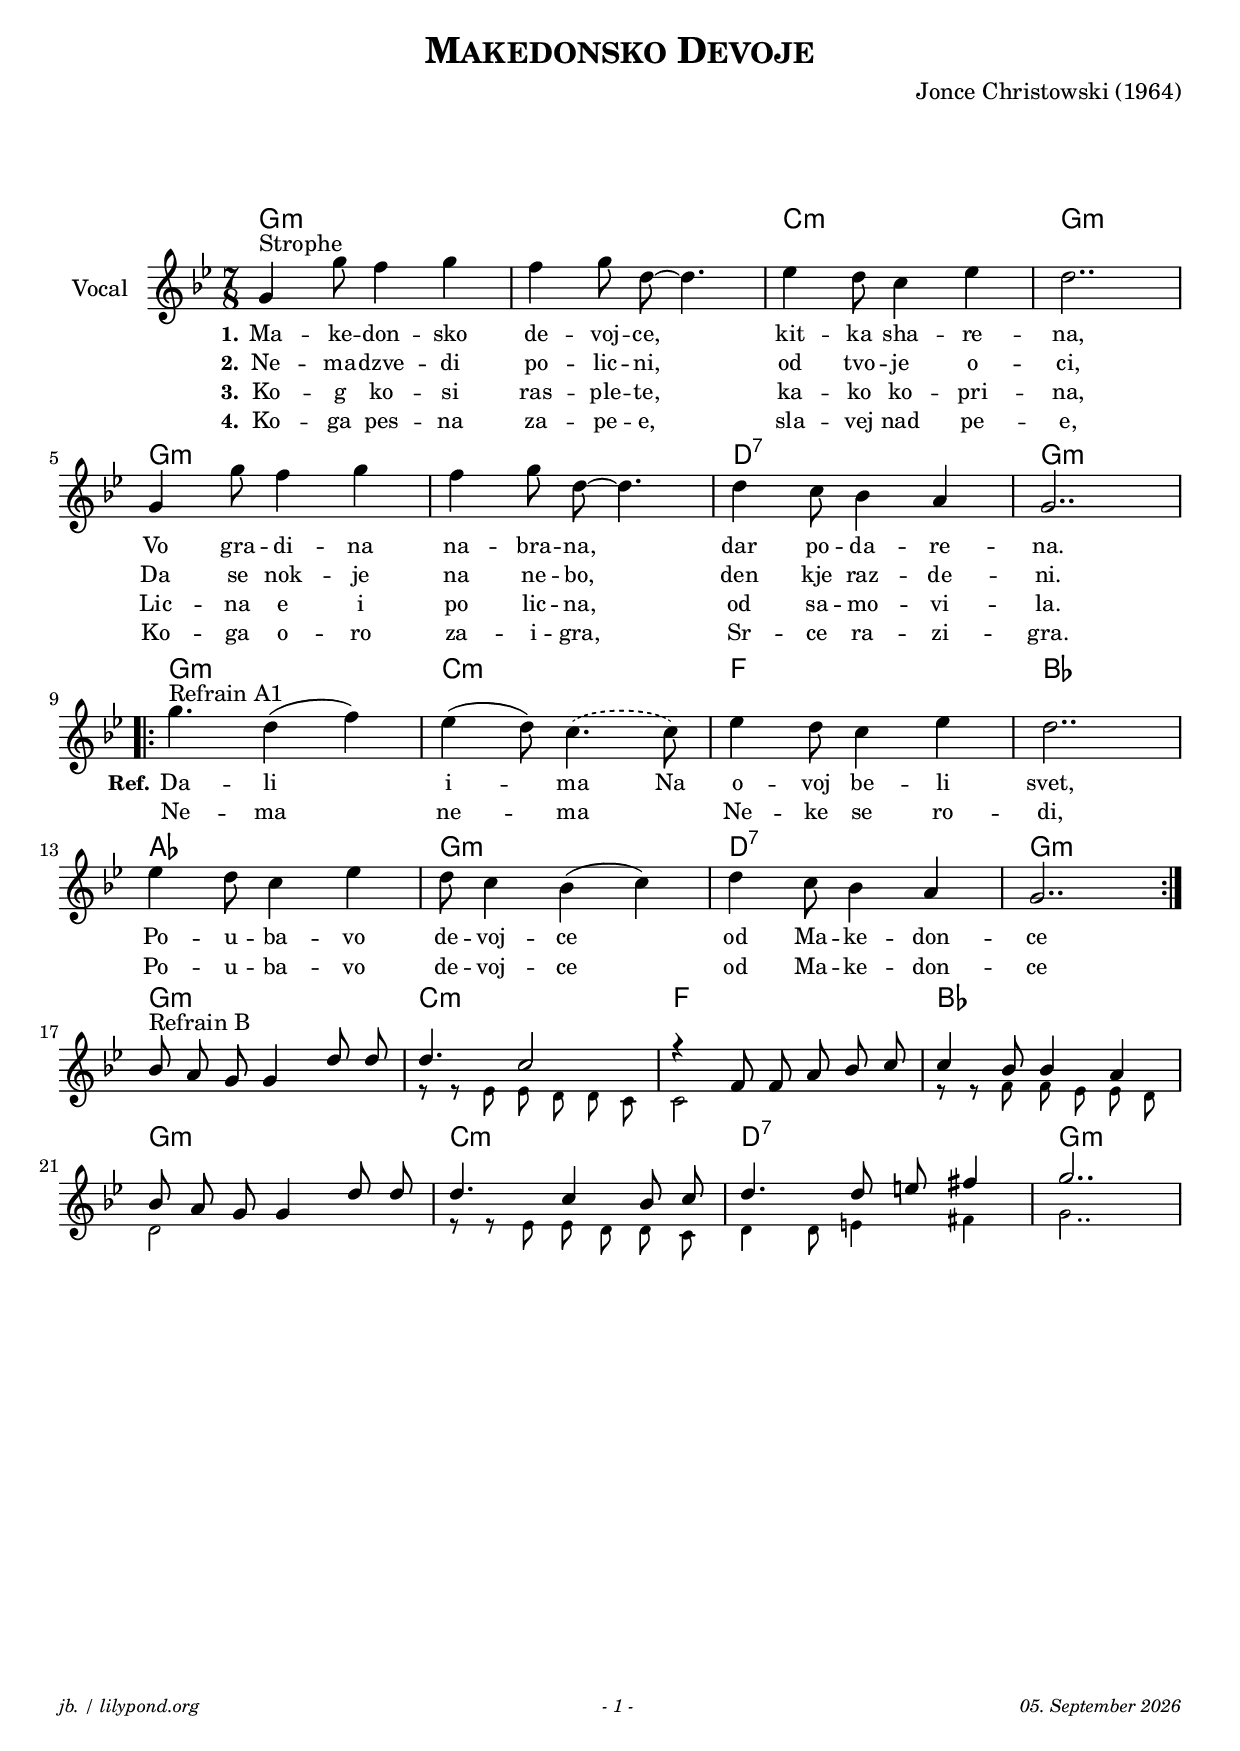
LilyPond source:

% tepmlate for a three parts Staff with lyrices and a repeat in it
\version "2.20.0"

piecename_footerline = "Makedonsko"

\include "../_common/footers.ily"
\footer_common_with_pagenum 

\version "2.20.0"

\header {
  title = \markup \caps  {"Makedonsko Devoje"}
  composer = "Jonce Christowski (1964)"
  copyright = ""
  arranger = " "
  }


\markup \vspace #2 % space between header and score

% -- music and text ------------------------------------------------
\version "2.20.0"

global = {
  \key g \minor
  \time 7/8
}

voice_chords = \chordmode {
  g2..:m s2.. c2..:m  g2..:m
  g2..:m s2.. d2..:7  g2..:m
  \repeat volta 2 {g2..:m c2..:m f2..  bes2..
  as2.. g2..:m d2..:7  g2..:m}
  
}
voice_vocal = \fixed c' { 
  g4^"Strophe" g'8 f'4 g' f' g'8 d'8~4. es'4 d'8 c'4 es'4 d'2.. \break
  g4 g'8 f'4 g' f' g'8 d'8~4. d'4 c'8 bes4 a4 g2.. \break
}

voice_ref_a_one = \fixed c' { 
  \repeat volta 2 { g'4.^"Refrain A1" d'4 (f'4) es'4 (d'8) \once  \slurDashed c'4. (c'8) 
  es'4 d'8 c'4 es'4 d'2.. \break
  es'4 d'8 c'4 es'4 d'8 c'4 bes4 (c'4) 
  d'4 c'8 bes4 a g2..}
}

voice_ref_a_two = {
}

voice_ref_b = \fixed c' { 
  bes8^"Refrain B" a8 g8 g4 d'8 d'8 d'4. c'2 
  r4 f8 f  a bes c' c'4 bes8 bes 4 a4  \break
  bes8 a8 g8 g4 d'8 d'8 d'4. c'4  bes8 c'
  d'4. d'8 e'8 fis'4 g'2..
}

voice_ref_b_second = \fixed c { 
  s2.. r8 r8 es'8 8 d' d' c' c'2 s4. r8 r8 f' f' es' es' d' 
  d'2 s4. r8 r8 es'8 8 d' d' c' d'4 8 e'4 fis'4 g'2.. 
  
}
voice_chords_ref_b = \chordmode {
  g2..:m c2..:m f2..  bes2..
  g2..:m c2..:m d2..:7  g2..:m
  
}



\version "2.20.0"

stanza_one = \lyricmode 
  {\set fontSize = #-1 
   \set stanza = "1." 
   Ma4 -- ke8 -- don4 -- sko de -- voj8 -- ce,2  
   kit4 -- ka8 sha4 -- re4 -- na,2.. 
   Vo4 gra8 -- di4 -- na4 na4 -- bra8 -- na,2
   dar4 po8 -- da4 -- re -- na.2.. 
   \set stanza = "Ref." 
   Da4. -- li2 i4. -- ma4. Na8 o4 -- voj8 be4 -- li4 svet,2.. 
   Po4 -- u8 -- ba4 -- vo4 de8 -- voj4 -- ce2 od4 Ma8 -- ke4 -- don4 -- ce2..
  }

stanza_two = \lyricmode 
  {\set fontSize = #-1 
   \set stanza = "2." 
   Ne4 -- ma8 -- dzve4 -- di po -- lic8 -- ni,2  
   od4 tvo8 -- je4  o4 -- ci,2.. 
   Da4 se8 nok4 -- je4 na4 ne8 -- bo,2
   den4 kje8 raz4 -- de -- ni.2.. 
   %\set stanza = "Ref." 
   Ne4. -- ma2 ne4. -- ma2 Ne4 -- ke8 se4 ro4 -- di,2.. 
   Po4 -- u8 -- ba4 -- vo4 de8 -- voj4 -- ce2 od4 Ma8 -- ke4 -- don4 -- ce2..
  }
  
stanza_three = \lyricmode 
  {\set fontSize = #-1 
   \set stanza = "3." 
   Ko4 -- g8   ko4 -- si ras -- ple8 -- te,2  
   ka4 -- ko8 ko4 -- pri4 -- na,2.. 
   Lic4 -- na8 e4  i4 po4 lic8 -- na,2
   od4 sa8 -- mo4 -- vi -- la.2.. 
  }
stanza_four = \lyricmode 
  {\set fontSize = #-1 
   \set stanza = "4." 
   Ko4 -- ga8 pes4 -- na za -- pe8 -- e,2  
   sla4 -- vej8 nad4  pe4 -- e,2.. 
   Ko4 -- ga8 o4 -- ro4 za4 -- i8 -- gra,2
   Sr4 -- ce8 ra4 -- zi -- gra.2.. 
  }




% -- container ---------------------------------------------
\score {
  <<
  \new ChordNames {
    \voice_chords
    \voice_chords_ref_b
  }
  \new Staff \with {
      midiInstrument = "acoustic guitar (nylon)"
      instrumentName = "Vocal" }
    {
           \new Voice = "lead" { 
     \oneVoice {\global 
                \voice_vocal 
                \voice_ref_a_one \break
     }  % stanza with one single voice
     
         << 
              \new Voice  = "refr_b_first" {
                  \voiceOne \voice_ref_b }  % refrain, 2 voices
              \new Voice = "refr_b_second" {
                  \voiceTwo \magnifyMusic #0.8 
                  \voice_ref_b_second}  % second voice smaller notes
            >> 
    }
    }
   
  \new Lyrics 
    \stanza_one
  \new Lyrics 
    \stanza_two
  \new Lyrics 
    \stanza_three
  \new Lyrics 
    \stanza_four
  
  >>
  \layout { }
  \midi { \tempo 4=140 }
}